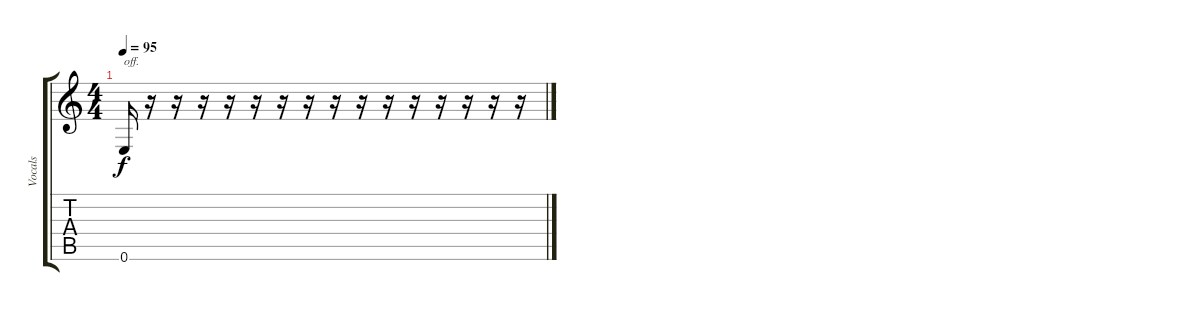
\track ("Vocals" "Vocals") {instrument electricguitarjazz}
\staff {score tabs}
\tuning (E4 B3 G3 D3 A2 E2) {hide}
\ts (4 4)
\tempo 95
\clef g2
\ks c
0.6.16{txt "off." dy f} r.16 r.16 r.16 r.16 r.16 r.16 r.16 r.16 r.16 r.16 r.16 r.16 r.16 r.16 r.16
